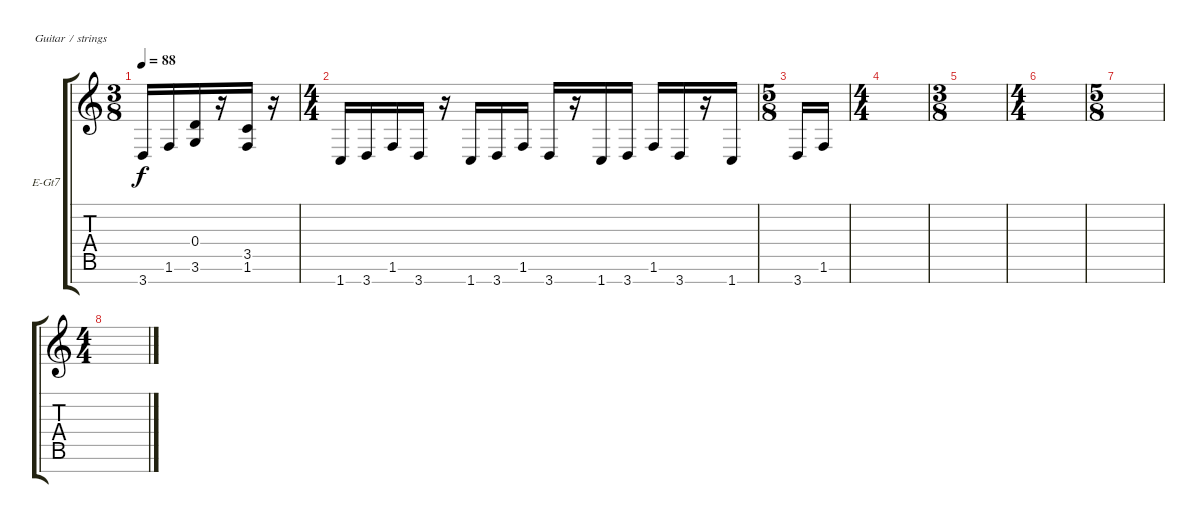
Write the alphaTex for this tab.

\bracketExtendMode groupsimilarinstruments
\firstSystemTrackNameOrientation horizontal
\otherSystemsTrackNameOrientation horizontal
\track ("Electric Guitar" "E-Gt7") {instrument distortionguitar}
\staff {score tabs}
\tuning (E4 B3 G3 D3 A2 E2 B1)
\ts (3 8)
\tempo 88
\clef g2
\scale
0.333333
\ks c
3.7.16{dy f} 1.6.16 (0.4 3.6).16 r.16 (3.5 1.6).16 r.16 |
\ts (4 4)
\scale
0.333333 1.7.16 3.7.16 1.6.16 3.7.16 r.16 1.7.16 3.7.16 1.6.16 3.7.16 r.16 1.7.16 3.7.16 1.6.16 3.7.16 r.16 1.7.16 |
\ts (5 8)
\scale
0.333333 3.7.16 1.6.16 |
\ts (4 4)
\scale
0.333333 |
\ts (3 8)
\scale
0.333333 |
\ts (4 4)
\scale
0.333333 |
\ts (5 8)
\scale
0.39527 |
\ts (4 4)
\scale
0.39527 |
\scale
0.209459 |
\scale
0.333333 |
\scale
0.333333 |
\scale
0.333333 |
\scale
0.333333 |
\scale
0.333333 |
\scale
0.333333 |
\scale
0.333333
